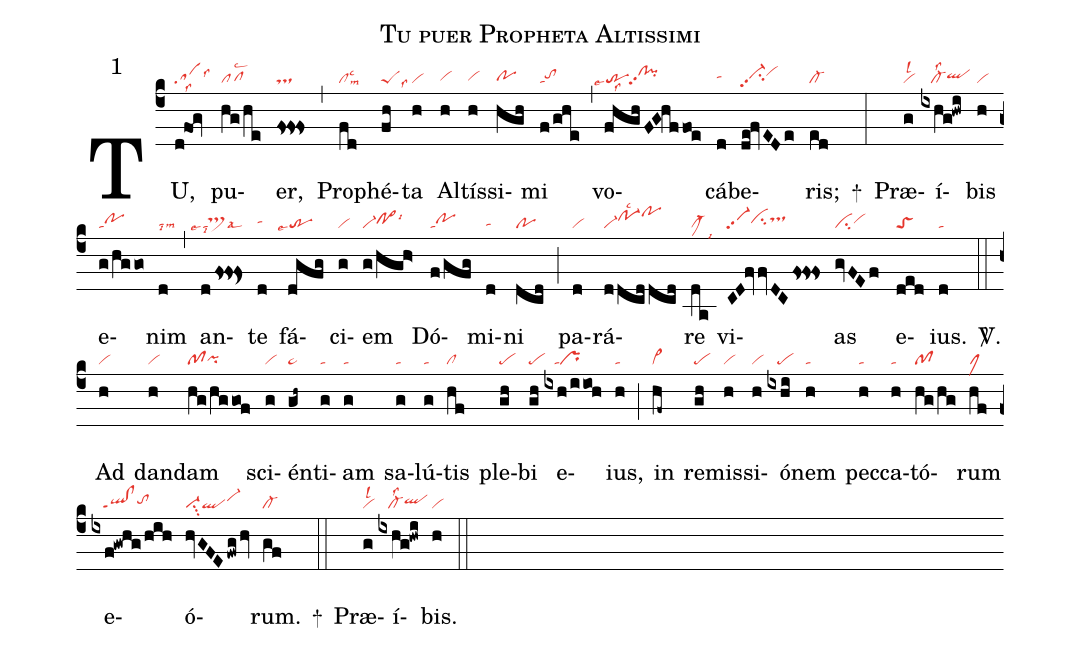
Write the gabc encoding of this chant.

name: Tu puer Propheta Altissimi;
mode: 1;
nabc-lines: 1;
%%
(c4)
TU,(d!fog|salss8lss6) pu(hg/he|pflsc2)er,(fs!fs!fs|ts) (,)
Pro(fd|cllsc3lsm9)phé(fh|peSlss9)ta(h|vi) Al(h|vihg)tís(h|vihg)si(hgh|pohg)mi(f/ghe|tatohh) (,)
vo(fhgh/FG!hffoe|```trlse7lss8clhi!pihipp2)cá(d|tahh)be(de!fvEDe|vi-hhpp2su2vihi)ris;(ed|cl-) +(:)
Præ(g|vilsl2)í(ixhg!hwi|///cl-lss2qlhh)bis(h|vi) e(g/hggo|tapohh)nim(d|tahglsi8lsm9) (,)
an(d/fs!fs!fs>|```talse7lsi8ts>hhlsal6)te(d|tahh) fá(dgfg|```trlse7)ci(g|vi)em(g/hgh>|vi-po>hhlsi6) Dó(f/gfg|tapohh)mi(d|tahg)ni(dcd|po) (;)
pa(d|vi)rá(d/dcd/dcd|vi-po-1hilsc2pohk)re(da|clM-lsi9) vi(CD!fvfvDCfs!fs!fs|vi-pp2cihhtshi)as(gvFEf|civihh) e(ded|toS)ius.(d|ta) <sp>V/</sp>.(::)
Ad(h|vi) dan(h|vi)dam(hg/hggof|pfpihg) sci(g|vi)én(gh~|ta>)ti(g|ta)am(g|ta) sa(g|ta)lú(g|ta)tis(hf|cl) ple(gh|pe)bi(gh|pe) e(ixh/iioh|///tapr)ius,(h|ta) (;)
in(hf~|vi>) re(gh|pe)mis(h|vi)si(h|vi)ó(ixhi|///pe)nem(h|ta) pec(h|ta)ca(h|ta)tó(hg/hg|pf)rum(hf|clM) e(ixf!gwhg/hih|///ql!clppt1tohh)ó(hvGFEfwg/hv|vi-su3qlvi-hi)rum.(gf|cl-) +(::)
Præ(g|vilsl2)í(ixhg!hwi|///cl-lss2qlhh)bis.(h|vi) (::)
